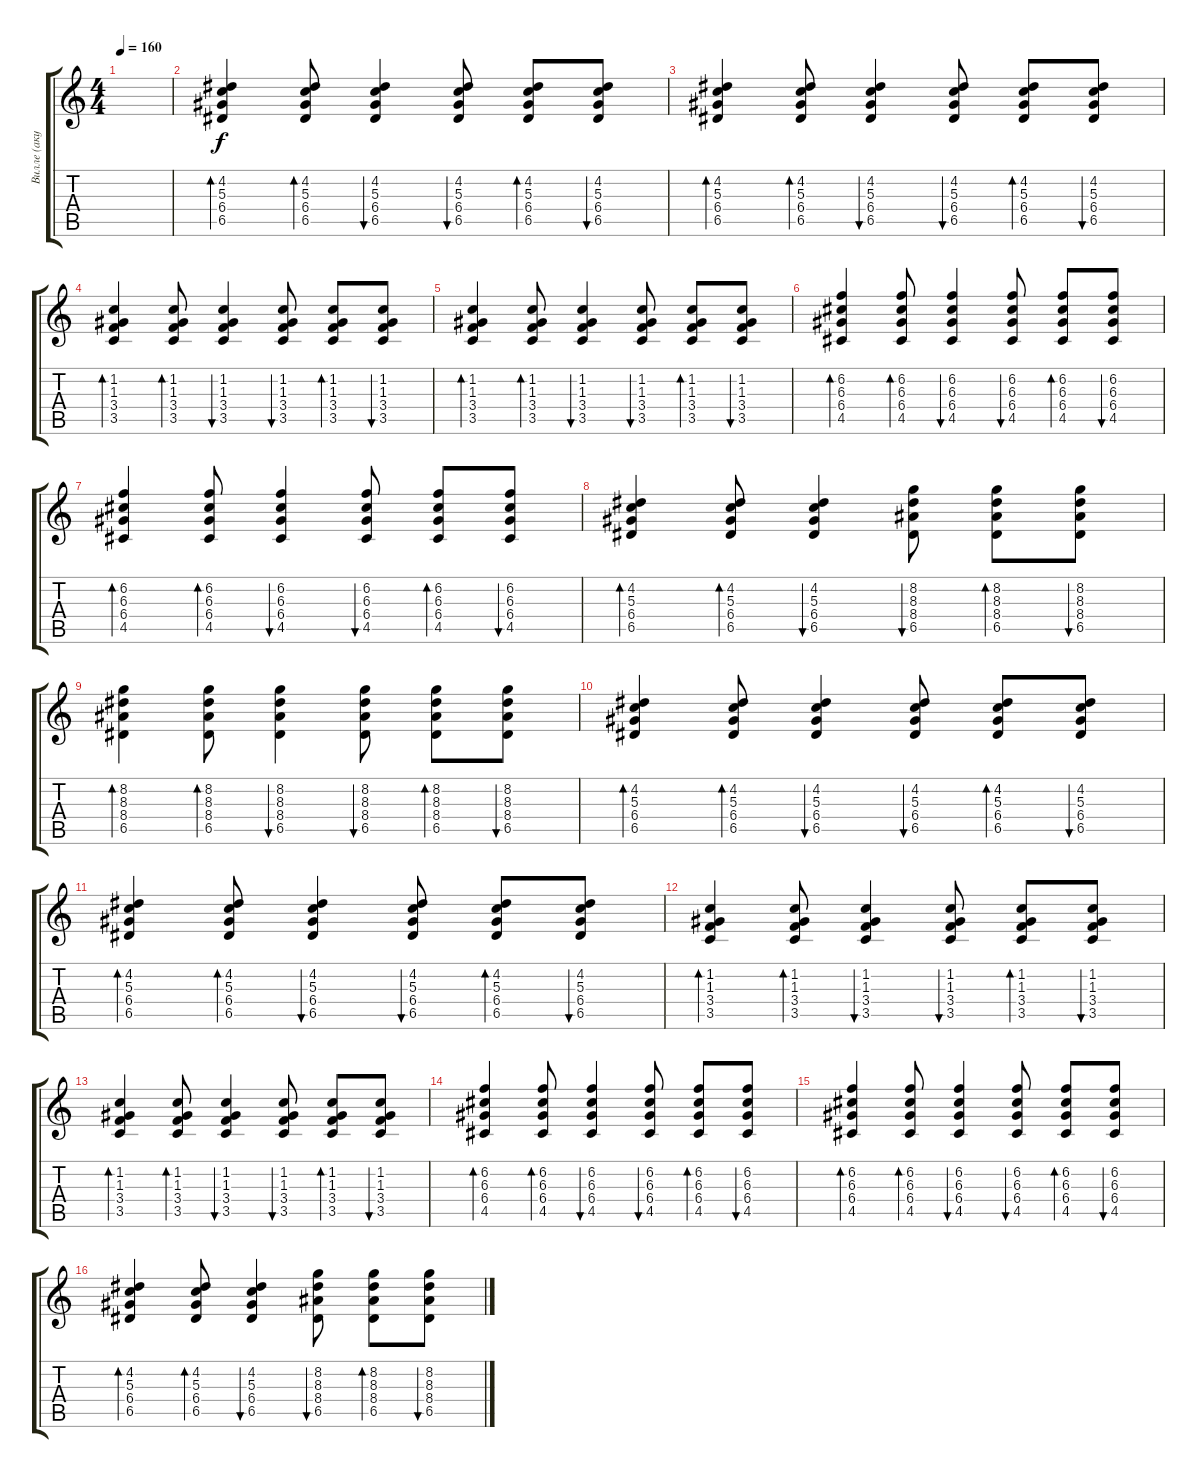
\track ("Вилле (акустика) 1" "Вилле (аку") {instrument acousticguitarnylon}
\staff {score tabs}
\tuning (E4 B3 G3 D3 A2 E2) {hide}
\ts (4 4)
\tempo 160
\clef g2
\ks c
|
(4.2 5.3 6.4 6.5).4{bd 120} (4.2 5.3 6.4 6.5).8{bd 120} (4.2 5.3 6.4 6.5).4{bu 120} (4.2 5.3 6.4 6.5).8{bu 120} (4.2 5.3 6.4 6.5).8{bd 120} (4.2 5.3 6.4 6.5).8{bu 120} |
(4.2 5.3 6.4 6.5).4{bd 120} (4.2 5.3 6.4 6.5).8{bd 120} (4.2 5.3 6.4 6.5).4{bu 120} (4.2 5.3 6.4 6.5).8{bu 120} (4.2 5.3 6.4 6.5).8{bd 120} (4.2 5.3 6.4 6.5).8{bu 120} |
(1.2 1.3 3.4 3.5).4{bd 120} (1.2 1.3 3.4 3.5).8{bd 120} (1.2 1.3 3.4 3.5).4{bu 120} (1.2 1.3 3.4 3.5).8{bu 120} (1.2 1.3 3.4 3.5).8{bd 120} (1.2 1.3 3.4 3.5).8{bu 120} |
(1.2 1.3 3.4 3.5).4{bd 120} (1.2 1.3 3.4 3.5).8{bd 120} (1.2 1.3 3.4 3.5).4{bu 120} (1.2 1.3 3.4 3.5).8{bu 120} (1.2 1.3 3.4 3.5).8{bd 120} (1.2 1.3 3.4 3.5).8{bu 120} |
(6.2 6.3 6.4 4.5).4{bd 120} (6.2 6.3 6.4 4.5).8{bd 120} (6.2 6.3 6.4 4.5).4{bu 120} (6.2 6.3 6.4 4.5).8{bu 120} (6.2 6.3 6.4 4.5).8{bd 120} (6.2 6.3 6.4 4.5).8{bu 120} |
(6.2 6.3 6.4 4.5).4{bd 120} (6.2 6.3 6.4 4.5).8{bd 120} (6.2 6.3 6.4 4.5).4{bu 120} (6.2 6.3 6.4 4.5).8{bu 120} (6.2 6.3 6.4 4.5).8{bd 120} (6.2 6.3 6.4 4.5).8{bu 120} |
(4.2 5.3 6.4 6.5).4{bd 120} (4.2 5.3 6.4 6.5).8{bd 120} (4.2 5.3 6.4 6.5).4{bu 120} (8.2 8.3 8.4 6.5).8{bu 120} (8.2 8.3 8.4 6.5).8{bd 120} (8.2 8.3 8.4 6.5).8{bu 120} |
(8.2 8.3 8.4 6.5).4{bd 120} (8.2 8.3 8.4 6.5).8{bd 120} (8.2 8.3 8.4 6.5).4{bu 120} (8.2 8.3 8.4 6.5).8{bu 120} (8.2 8.3 8.4 6.5).8{bd 120} (8.2 8.3 8.4 6.5).8{bu 120} |
(4.2 5.3 6.4 6.5).4{bd 120} (4.2 5.3 6.4 6.5).8{bd 120} (4.2 5.3 6.4 6.5).4{bu 120} (4.2 5.3 6.4 6.5).8{bu 120} (4.2 5.3 6.4 6.5).8{bd 120} (4.2 5.3 6.4 6.5).8{bu 120} |
(4.2 5.3 6.4 6.5).4{bd 120} (4.2 5.3 6.4 6.5).8{bd 120} (4.2 5.3 6.4 6.5).4{bu 120} (4.2 5.3 6.4 6.5).8{bu 120} (4.2 5.3 6.4 6.5).8{bd 120} (4.2 5.3 6.4 6.5).8{bu 120} |
(1.2 1.3 3.4 3.5).4{bd 120} (1.2 1.3 3.4 3.5).8{bd 120} (1.2 1.3 3.4 3.5).4{bu 120} (1.2 1.3 3.4 3.5).8{bu 120} (1.2 1.3 3.4 3.5).8{bd 120} (1.2 1.3 3.4 3.5).8{bu 120} |
(1.2 1.3 3.4 3.5).4{bd 120} (1.2 1.3 3.4 3.5).8{bd 120} (1.2 1.3 3.4 3.5).4{bu 120} (1.2 1.3 3.4 3.5).8{bu 120} (1.2 1.3 3.4 3.5).8{bd 120} (1.2 1.3 3.4 3.5).8{bu 120} |
(6.2 6.3 6.4 4.5).4{bd 120} (6.2 6.3 6.4 4.5).8{bd 120} (6.2 6.3 6.4 4.5).4{bu 120} (6.2 6.3 6.4 4.5).8{bu 120} (6.2 6.3 6.4 4.5).8{bd 120} (6.2 6.3 6.4 4.5).8{bu 120} |
(6.2 6.3 6.4 4.5).4{bd 120} (6.2 6.3 6.4 4.5).8{bd 120} (6.2 6.3 6.4 4.5).4{bu 120} (6.2 6.3 6.4 4.5).8{bu 120} (6.2 6.3 6.4 4.5).8{bd 120} (6.2 6.3 6.4 4.5).8{bu 120} |
(4.2 5.3 6.4 6.5).4{bd 120} (4.2 5.3 6.4 6.5).8{bd 120} (4.2 5.3 6.4 6.5).4{bu 120} (8.2 8.3 8.4 6.5).8{bu 120} (8.2 8.3 8.4 6.5).8{bd 120} (8.2 8.3 8.4 6.5).8{bu 120}
